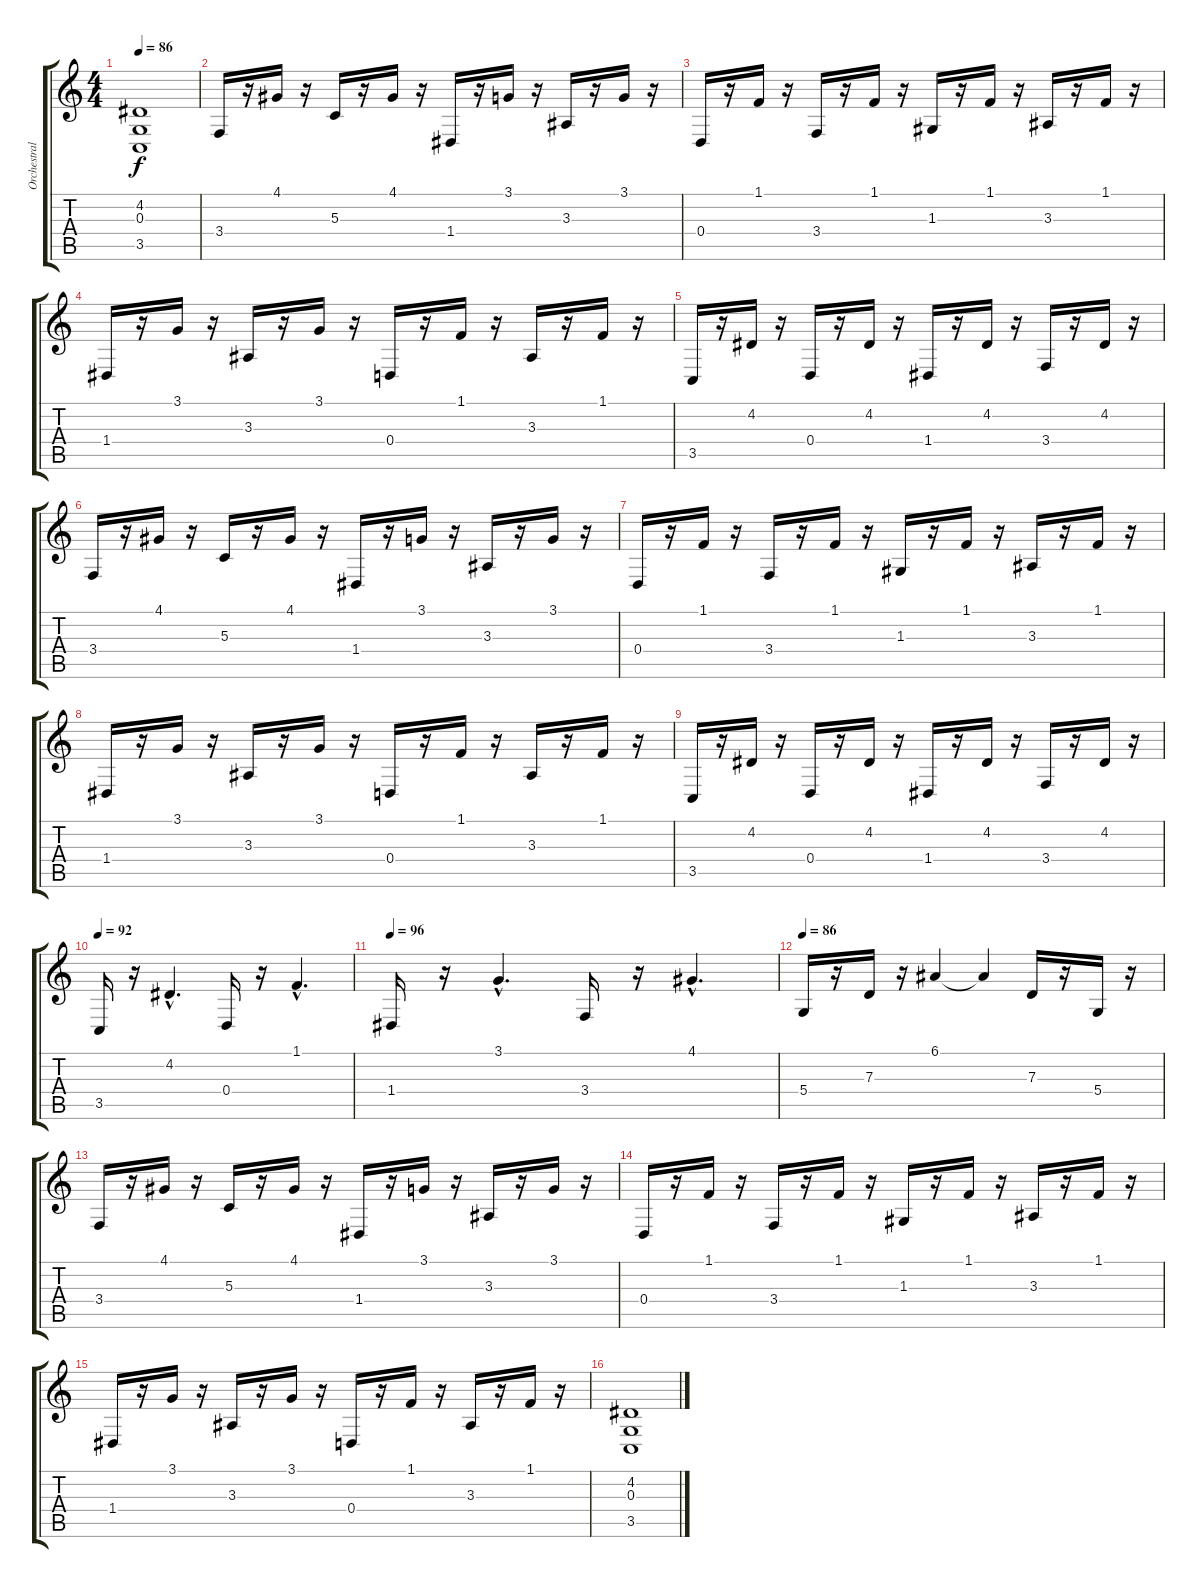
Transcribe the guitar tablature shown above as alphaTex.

\track ("Orchestral Harp" "Orchestral") {instrument orchestralharp}
\staff {score tabs}
\tuning (E4 B3 G3 D3 A2 E2) {hide}
\ts (4 4)
\tempo 86
\clef g2
\ks c
(4.2 0.3 3.5).1{dy f} |
3.4.16 r.16 4.1.16 r.16 5.3.16 r.16 4.1.16 r.16 1.4.16 r.16 3.1.16 r.16 3.3.16 r.16 3.1.16 r.16 |
0.4.16 r.16 1.1.16 r.16 3.4.16 r.16 1.1.16 r.16 1.3.16 r.16 1.1.16 r.16 3.3.16 r.16 1.1.16 r.16 |
1.4.16 r.16 3.1.16 r.16 3.3.16 r.16 3.1.16 r.16 0.4.16 r.16 1.1.16 r.16 3.3.16 r.16 1.1.16 r.16 |
3.5.16 r.16 4.2.16 r.16 0.4.16 r.16 4.2.16 r.16 1.4.16 r.16 4.2.16 r.16 3.4.16 r.16 4.2.16 r.16 |
3.4.16 r.16 4.1.16 r.16 5.3.16 r.16 4.1.16 r.16 1.4.16 r.16 3.1.16 r.16 3.3.16 r.16 3.1.16 r.16 |
0.4.16 r.16 1.1.16 r.16 3.4.16 r.16 1.1.16 r.16 1.3.16 r.16 1.1.16 r.16 3.3.16 r.16 1.1.16 r.16 |
1.4.16 r.16 3.1.16 r.16 3.3.16 r.16 3.1.16 r.16 0.4.16 r.16 1.1.16 r.16 3.3.16 r.16 1.1.16 r.16 |
3.5.16 r.16 4.2.16 r.16 0.4.16 r.16 4.2.16 r.16 1.4.16 r.16 4.2.16 r.16 3.4.16 r.16 4.2.16 r.16 |
\tempo 92
3.5.16{volume 14} r.16 4.2{hac}.4{d} 0.4.16 r.16 1.1{hac}.4{d} |
\tempo 96
1.4.16{volume 16} r.16 3.1{hac}.4{d} 3.4.16 r.16 4.1{hac}.4{d} |
\tempo 86
5.4.16 r.16 7.3.16 r.16 6.1.4{volume 12} 6.1{t}.4 7.3.16 r.16 5.4.16 r.16 |
3.4.16 r.16 4.1.16 r.16 5.3.16 r.16 4.1.16 r.16 1.4.16 r.16 3.1.16 r.16 3.3.16 r.16 3.1.16 r.16 |
0.4.16 r.16 1.1.16 r.16 3.4.16 r.16 1.1.16 r.16 1.3.16 r.16 1.1.16 r.16 3.3.16 r.16 1.1.16 r.16 |
1.4.16 r.16 3.1.16 r.16 3.3.16 r.16 3.1.16 r.16 0.4.16 r.16 1.1.16 r.16 3.3.16 r.16 1.1.16 r.16 |
(4.2 0.3 3.5).1{volume 0}
